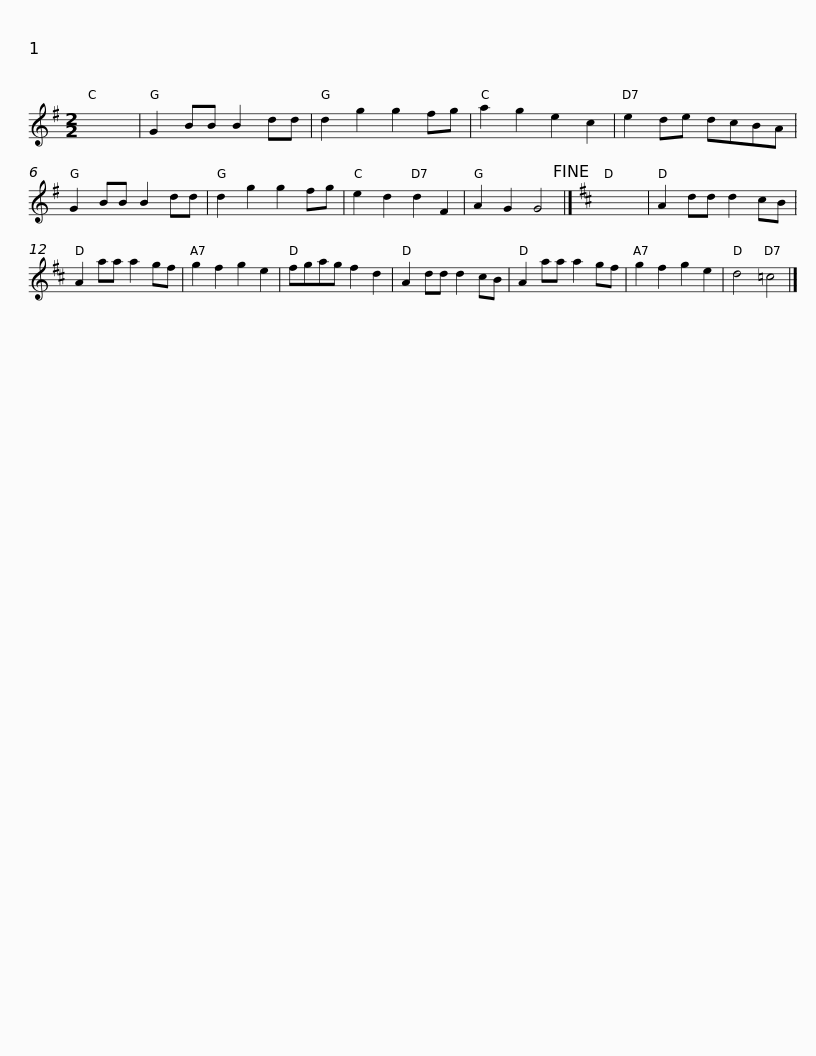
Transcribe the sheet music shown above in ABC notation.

X:1
L:1/8
M:2/2
I:linebreak $
K:G
V:1 treble
V:1
 x8 | G2 BB B2 dd | d2 g2 g2 fg | a2 g2 e2 c2 | e2 de dcBA | %5
 G2 BB B2 dd | d2 g2 g2 fg | e2 d2 d2 F2 |$ A2 G2 G4!fine! |][K:D] x8 | %10
 A2 dd d2 cB | A2 aa a2 gf | g2 f2 g2 e2 | fgag f2 d2 | A2 dd d2 cB | %15
 A2 aa a2 gf |$ g2 f2 g2 e2 | d4 =c4 |] %18
